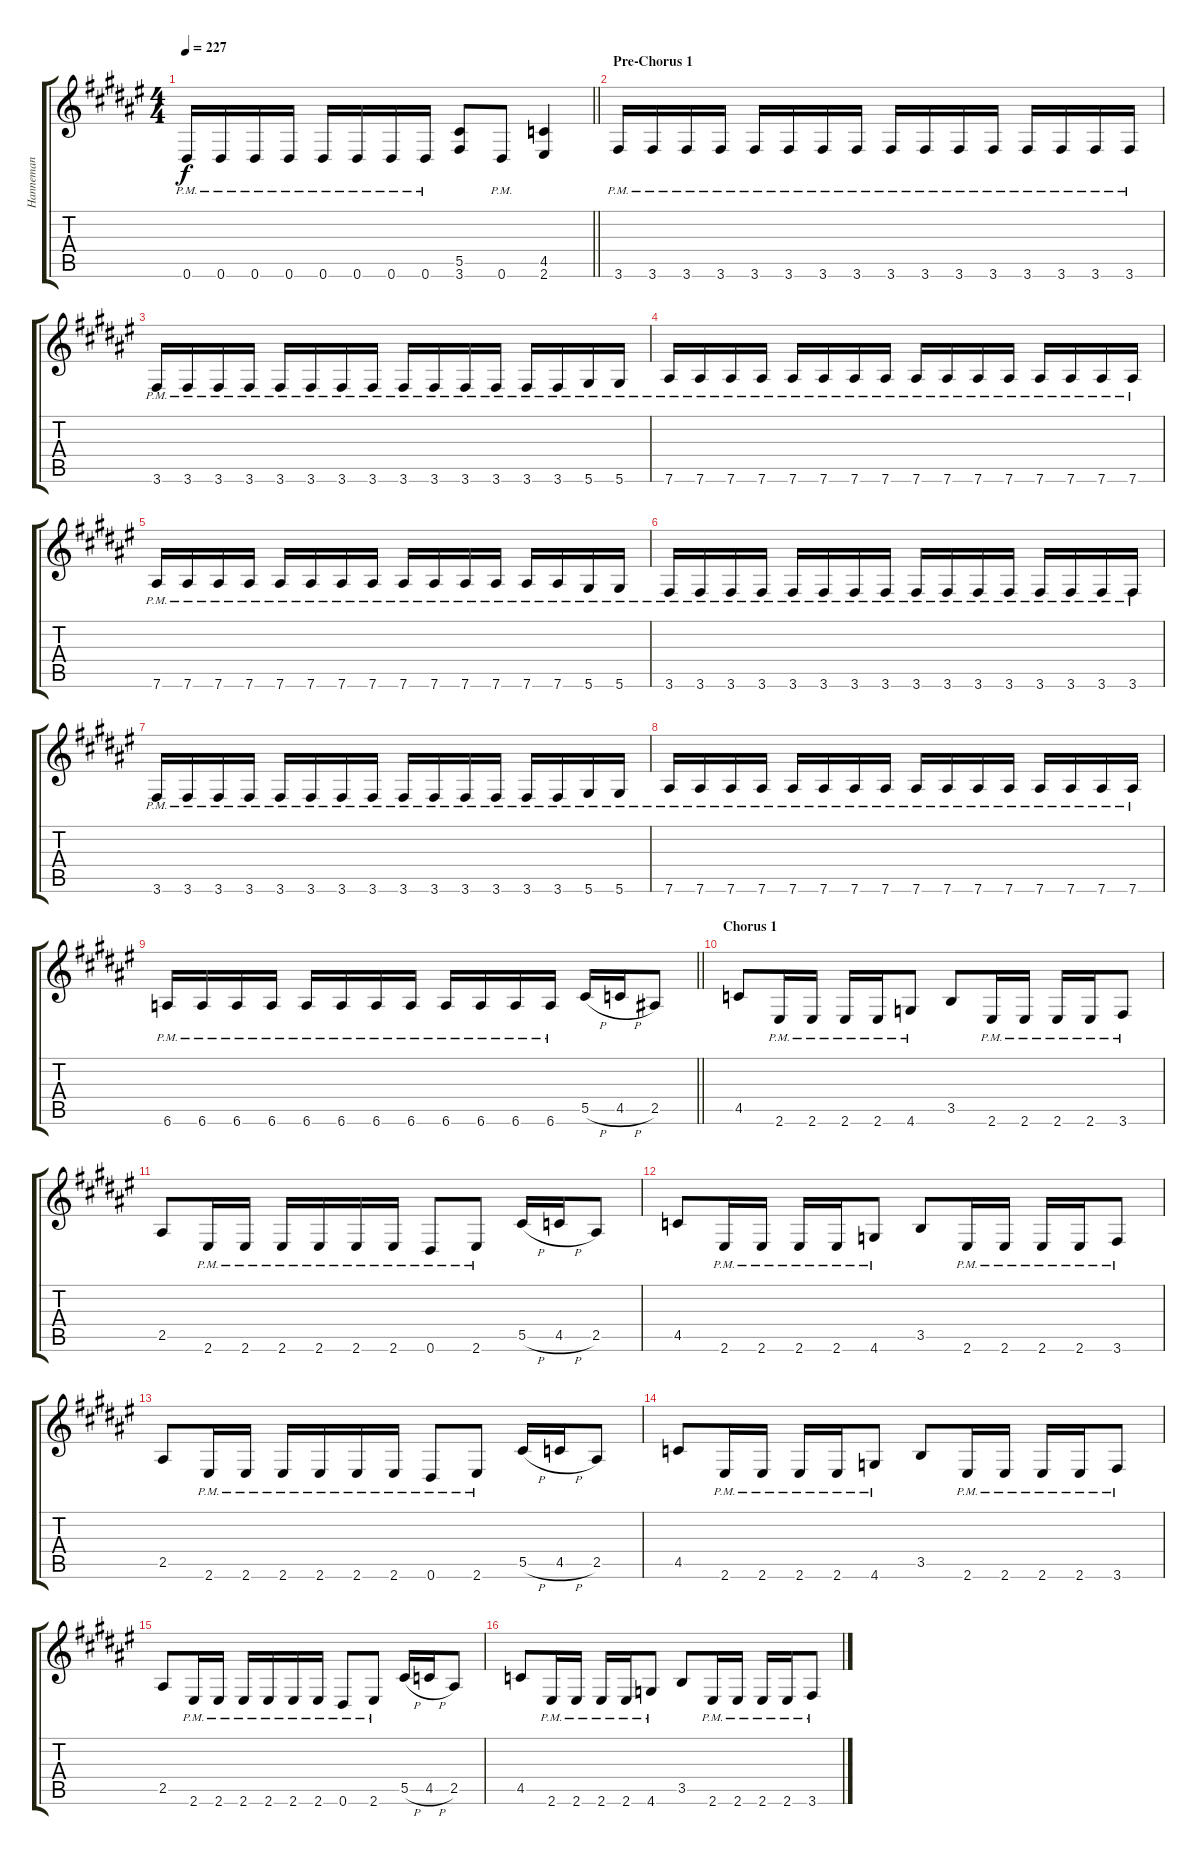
\track ("Hanneman" "Hanneman") {instrument distortionguitar}
\staff {score tabs}
\tuning (Eb4 Bb3 Gb3 Db3 Ab2 Eb2) {hide}
\ts (4 4)
\tempo 227
\clef g2
\barLineRight lightlight
\ks f#
0.6{pm}.16{dy f} 0.6{pm}.16 0.6{pm}.16 0.6{pm}.16 0.6{pm}.16 0.6{pm}.16 0.6{pm}.16 0.6{pm}.16 (5.5 3.6).8 0.6{pm}.8 (4.5 2.6).4 |
\section ("" "Pre-Chorus 1")
3.6{pm}.16 3.6{pm}.16 3.6{pm}.16 3.6{pm}.16 3.6{pm}.16 3.6{pm}.16 3.6{pm}.16 3.6{pm}.16 3.6{pm}.16 3.6{pm}.16 3.6{pm}.16 3.6{pm}.16 3.6{pm}.16 3.6{pm}.16 3.6{pm}.16 3.6{pm}.16 |
3.6{pm}.16 3.6{pm}.16 3.6{pm}.16 3.6{pm}.16 3.6{pm}.16 3.6{pm}.16 3.6{pm}.16 3.6{pm}.16 3.6{pm}.16 3.6{pm}.16 3.6{pm}.16 3.6{pm}.16 3.6{pm}.16 3.6{pm}.16 5.6{pm}.16 5.6{pm}.16 |
7.6{pm}.16 7.6{pm}.16 7.6{pm}.16 7.6{pm}.16 7.6{pm}.16 7.6{pm}.16 7.6{pm}.16 7.6{pm}.16 7.6{pm}.16 7.6{pm}.16 7.6{pm}.16 7.6{pm}.16 7.6{pm}.16 7.6{pm}.16 7.6{pm}.16 7.6{pm}.16 |
7.6{pm}.16 7.6{pm}.16 7.6{pm}.16 7.6{pm}.16 7.6{pm}.16 7.6{pm}.16 7.6{pm}.16 7.6{pm}.16 7.6{pm}.16 7.6{pm}.16 7.6{pm}.16 7.6{pm}.16 7.6{pm}.16 7.6{pm}.16 5.6{pm}.16 5.6{pm}.16 |
3.6{pm}.16 3.6{pm}.16 3.6{pm}.16 3.6{pm}.16 3.6{pm}.16 3.6{pm}.16 3.6{pm}.16 3.6{pm}.16 3.6{pm}.16 3.6{pm}.16 3.6{pm}.16 3.6{pm}.16 3.6{pm}.16 3.6{pm}.16 3.6{pm}.16 3.6{pm}.16 |
3.6{pm}.16 3.6{pm}.16 3.6{pm}.16 3.6{pm}.16 3.6{pm}.16 3.6{pm}.16 3.6{pm}.16 3.6{pm}.16 3.6{pm}.16 3.6{pm}.16 3.6{pm}.16 3.6{pm}.16 3.6{pm}.16 3.6{pm}.16 5.6{pm}.16 5.6{pm}.16 |
7.6{pm}.16 7.6{pm}.16 7.6{pm}.16 7.6{pm}.16 7.6{pm}.16 7.6{pm}.16 7.6{pm}.16 7.6{pm}.16 7.6{pm}.16 7.6{pm}.16 7.6{pm}.16 7.6{pm}.16 7.6{pm}.16 7.6{pm}.16 7.6{pm}.16 7.6{pm}.16 |
\barLineRight lightlight
6.6{pm}.16 6.6{pm}.16 6.6{pm}.16 6.6{pm}.16 6.6{pm}.16 6.6{pm}.16 6.6{pm}.16 6.6{pm}.16 6.6{pm}.16 6.6{pm}.16 6.6{pm}.16 6.6{pm}.16 5.5{h}.16 4.5{h}.16 2.5.8 |
\section ("" "Chorus 1")
4.5.8 2.6{pm}.16 2.6{pm}.16 2.6{pm}.16 2.6{pm}.16 4.6{pm}.8 3.5.8 2.6{pm}.16 2.6{pm}.16 2.6{pm}.16 2.6{pm}.16 3.6{pm}.8 |
2.5.8 2.6{pm}.16 2.6{pm}.16 2.6{pm}.16 2.6{pm}.16 2.6{pm}.16 2.6{pm}.16 0.6{pm}.8 2.6{pm}.8 5.5{h}.16 4.5{h}.16 2.5.8 |
4.5.8 2.6{pm}.16 2.6{pm}.16 2.6{pm}.16 2.6{pm}.16 4.6{pm}.8 3.5.8 2.6{pm}.16 2.6{pm}.16 2.6{pm}.16 2.6{pm}.16 3.6{pm}.8 |
2.5.8 2.6{pm}.16 2.6{pm}.16 2.6{pm}.16 2.6{pm}.16 2.6{pm}.16 2.6{pm}.16 0.6{pm}.8 2.6{pm}.8 5.5{h}.16 4.5{h}.16 2.5.8 |
4.5.8 2.6{pm}.16 2.6{pm}.16 2.6{pm}.16 2.6{pm}.16 4.6{pm}.8 3.5.8 2.6{pm}.16 2.6{pm}.16 2.6{pm}.16 2.6{pm}.16 3.6{pm}.8 |
2.5.8 2.6{pm}.16 2.6{pm}.16 2.6{pm}.16 2.6{pm}.16 2.6{pm}.16 2.6{pm}.16 0.6{pm}.8 2.6{pm}.8 5.5{h}.16 4.5{h}.16 2.5.8 |
4.5.8 2.6{pm}.16 2.6{pm}.16 2.6{pm}.16 2.6{pm}.16 4.6{pm}.8 3.5.8 2.6{pm}.16 2.6{pm}.16 2.6{pm}.16 2.6{pm}.16 3.6{pm}.8
